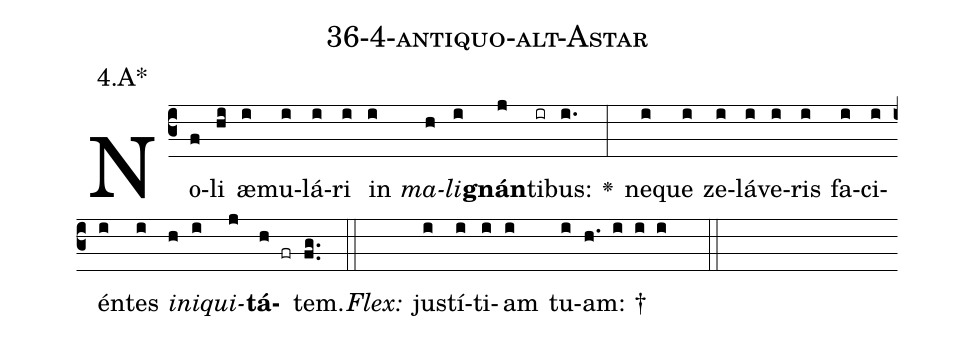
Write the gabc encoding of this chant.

name: 36-4-antiquo-alt-Astar;
annotation: 4.A*;
%%
(c3)No(f)li(hi) æ(i)mu(i)lá(i)ri(i) in(i) <i>ma</i>(h)<i>li</i>(i)<b>gnán</b>(j)ti(ir)bus:(i.) <v>\greheightstar</v>(:) ne(i)que(i) ze(i)lá(i)ve(i)ris(i) fa(i)ci(i)én(i)tes(i) <i>in</i>(h)<i>i</i>(i)<i>qui</i>(j)<b>tá</b>(h fr)tem.(fg..) (::)
<i>Flex:</i>()  jus(i)tí(i)ti(i)am(i) tu(i)am: †(h. i i i  ::)

%E(i) u(h) o(i) u(j) a(h) e.(fg..) (::)
